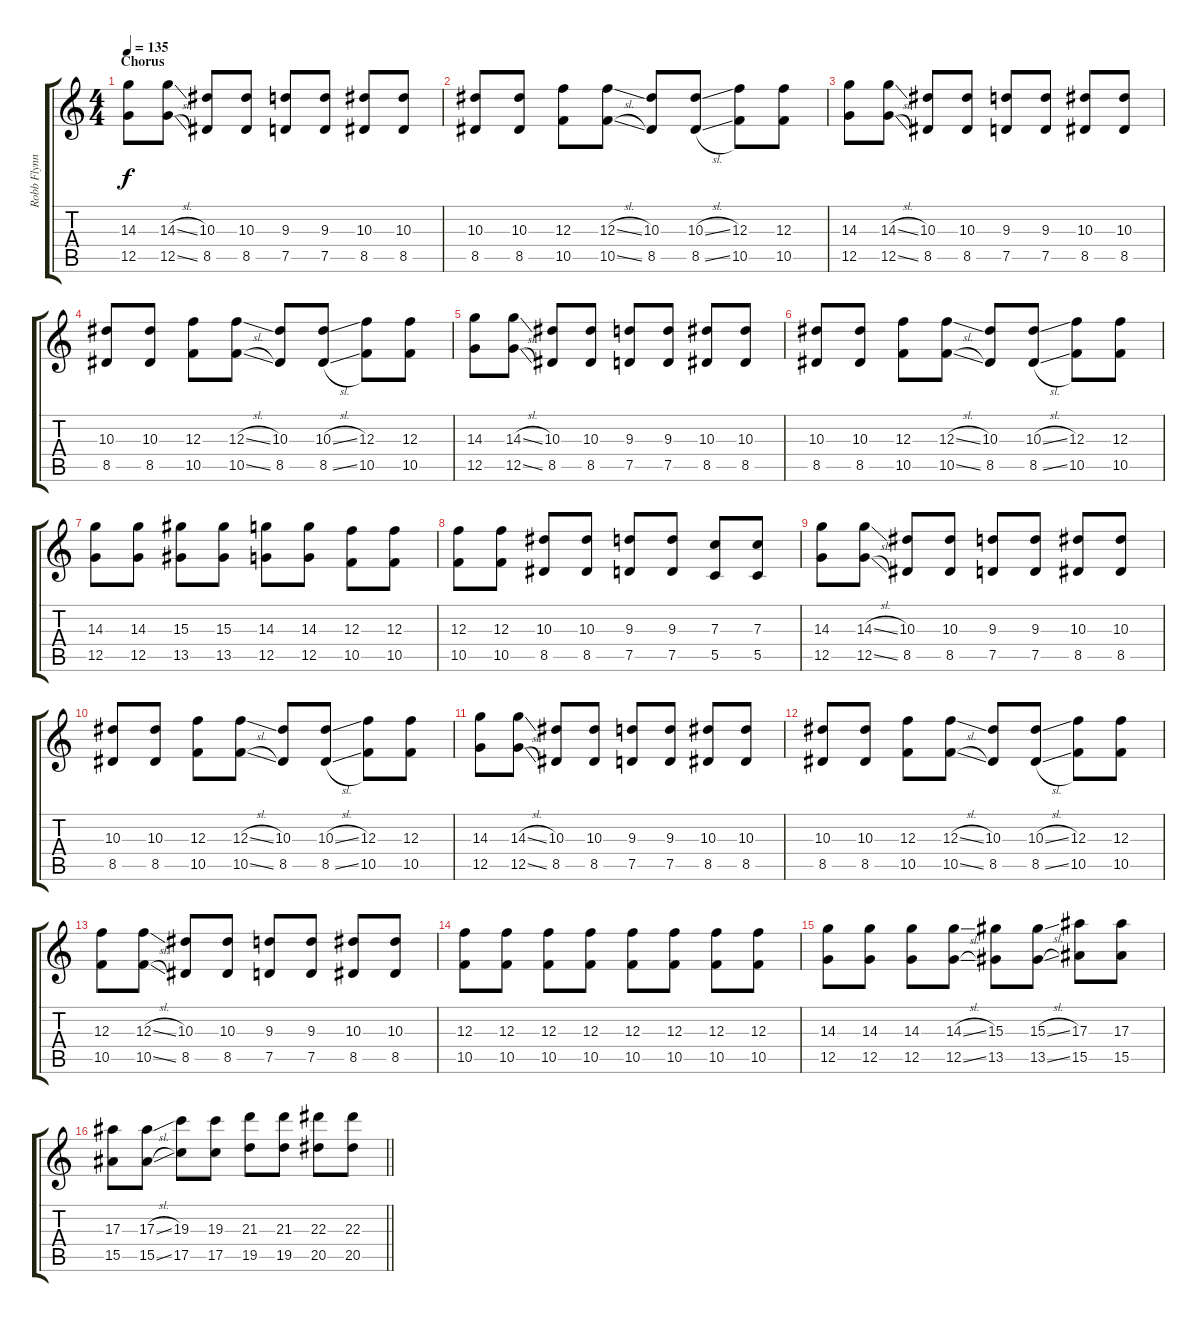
\track ("Robb Flynn" "Robb Flynn") {instrument distortionguitar}
\staff {score tabs}
\tuning (D4 A3 F3 C3 G2 C2) {hide}
\ts (4 4)
\section ("" "Chorus")
\tempo 135
\clef g2
\ks c
(14.3 12.5).8{dy f} (14.3{sl} 12.5{sl}).8 (10.3 8.5).8 (10.3 8.5).8 (9.3 7.5).8 (9.3 7.5).8 (10.3 8.5).8 (10.3 8.5).8 |
(10.3 8.5).8 (10.3 8.5).8 (12.3 10.5).8 (12.3{sl} 10.5{sl}).8 (10.3 8.5).8 (10.3{sl} 8.5{sl}).8 (12.3 10.5).8 (12.3 10.5).8 |
(14.3 12.5).8 (14.3{sl} 12.5{sl}).8 (10.3 8.5).8 (10.3 8.5).8 (9.3 7.5).8 (9.3 7.5).8 (10.3 8.5).8 (10.3 8.5).8 |
(10.3 8.5).8 (10.3 8.5).8 (12.3 10.5).8 (12.3{sl} 10.5{sl}).8 (10.3 8.5).8 (10.3{sl} 8.5{sl}).8 (12.3 10.5).8 (12.3 10.5).8 |
(14.3 12.5).8 (14.3{sl} 12.5{sl}).8 (10.3 8.5).8 (10.3 8.5).8 (9.3 7.5).8 (9.3 7.5).8 (10.3 8.5).8 (10.3 8.5).8 |
(10.3 8.5).8 (10.3 8.5).8 (12.3 10.5).8 (12.3{sl} 10.5{sl}).8 (10.3 8.5).8 (10.3{sl} 8.5{sl}).8 (12.3 10.5).8 (12.3 10.5).8 |
(14.3 12.5).8 (14.3 12.5).8 (15.3 13.5).8 (15.3 13.5).8 (14.3 12.5).8 (14.3 12.5).8 (12.3 10.5).8 (12.3 10.5).8 |
(12.3 10.5).8 (12.3 10.5).8 (10.3 8.5).8 (10.3 8.5).8 (9.3 7.5).8 (9.3 7.5).8 (7.3 5.5).8 (7.3 5.5).8 |
(14.3 12.5).8 (14.3{sl} 12.5{sl}).8 (10.3 8.5).8 (10.3 8.5).8 (9.3 7.5).8 (9.3 7.5).8 (10.3 8.5).8 (10.3 8.5).8 |
(10.3 8.5).8 (10.3 8.5).8 (12.3 10.5).8 (12.3{sl} 10.5{sl}).8 (10.3 8.5).8 (10.3{sl} 8.5{sl}).8 (12.3 10.5).8 (12.3 10.5).8 |
(14.3 12.5).8 (14.3{sl} 12.5{sl}).8 (10.3 8.5).8 (10.3 8.5).8 (9.3 7.5).8 (9.3 7.5).8 (10.3 8.5).8 (10.3 8.5).8 |
(10.3 8.5).8 (10.3 8.5).8 (12.3 10.5).8 (12.3{sl} 10.5{sl}).8 (10.3 8.5).8 (10.3{sl} 8.5{sl}).8 (12.3 10.5).8 (12.3 10.5).8 |
(12.3 10.5).8 (12.3{sl} 10.5{sl}).8 (10.3 8.5).8 (10.3 8.5).8 (9.3 7.5).8 (9.3 7.5).8 (10.3 8.5).8 (10.3 8.5).8 |
(12.3 10.5).8 (12.3 10.5).8 (12.3 10.5).8 (12.3 10.5).8 (12.3 10.5).8 (12.3 10.5).8 (12.3 10.5).8 (12.3 10.5).8 |
(14.3 12.5).8 (14.3 12.5).8 (14.3 12.5).8 (14.3{sl} 12.5{sl}).8 (15.3 13.5).8 (15.3{sl} 13.5{sl}).8 (17.3 15.5).8 (17.3 15.5).8 |
\barLineRight lightlight
(17.3 15.5).8 (17.3{sl} 15.5{sl}).8 (19.3 17.5).8 (19.3 17.5).8 (21.3 19.5).8 (21.3 19.5).8 (22.3 20.5).8 (22.3 20.5).8
